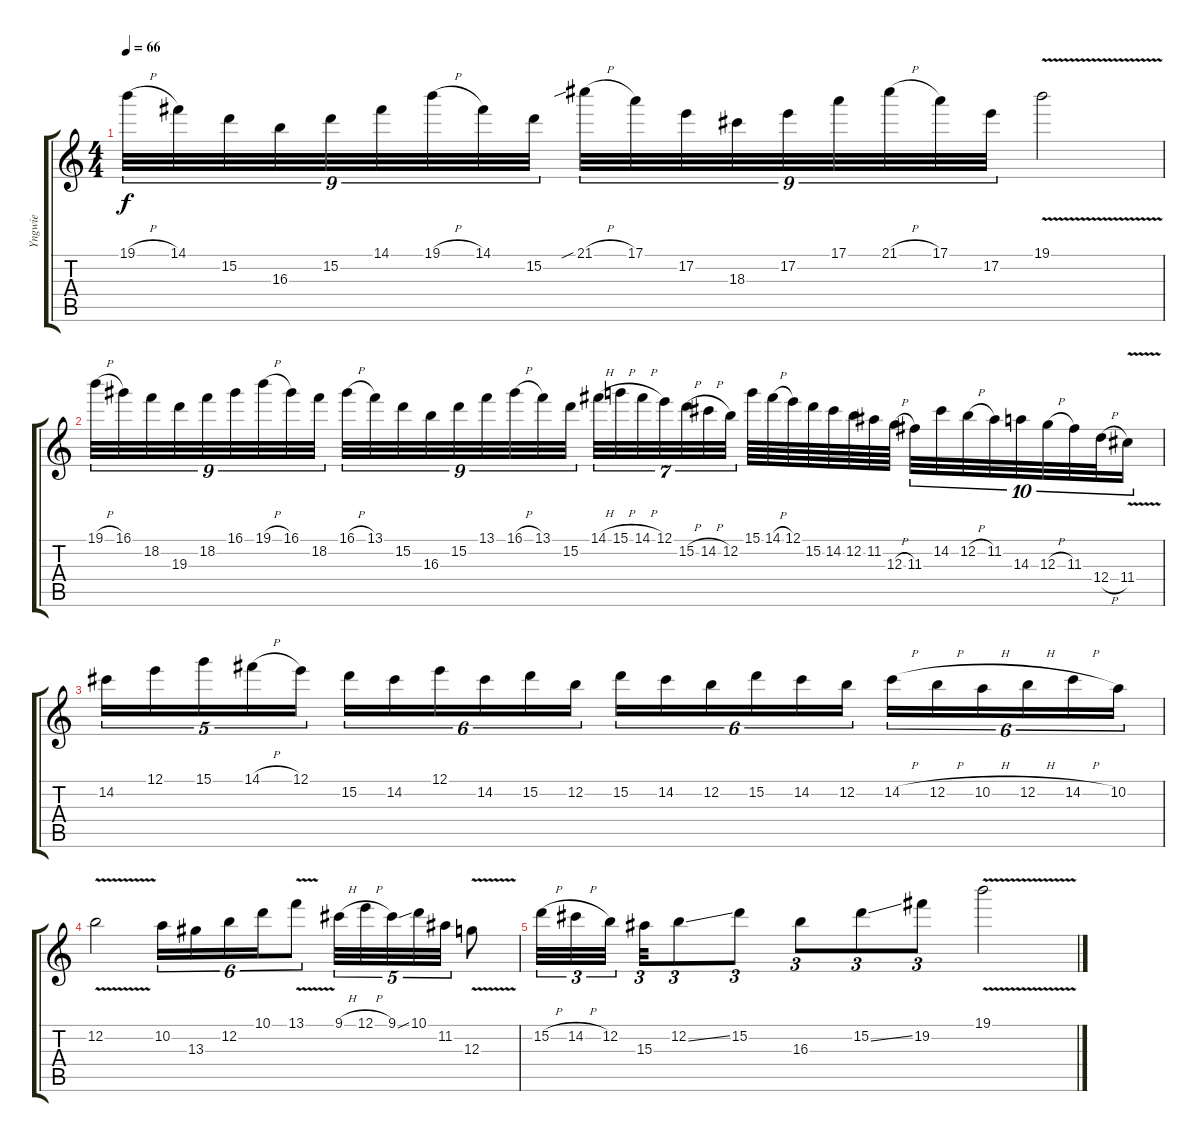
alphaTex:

\track ("Yngwie" "Yngwie") {instrument distortionguitar}
\staff {score tabs}
\tuning (E4 B3 G3 D3 A2 E2) {hide}
\ts (4 4)
\tempo 66
\clef g2
\ks c
19.1{h}.32{tu (9 8) dy f} 14.1.32{tu (9 8)} 15.2.32{tu (9 8)} 16.3.32{tu (9 8)} 15.2.32{tu (9 8)} 14.1.32{tu (9 8)} 19.1{h}.32{tu (9 8)} 14.1.32{tu (9 8)} 15.2.32{tu (9 8)} 21.1{sib h}.32{tu (9 8)} 17.1.32{tu (9 8)} 17.2.32{tu (9 8)} 18.3.32{tu (9 8)} 17.2.32{tu (9 8)} 17.1.32{tu (9 8)} 21.1{h}.32{tu (9 8)} 17.1.32{tu (9 8)} 17.2.32{tu (9 8)} 19.1{v}.2 |
19.1{h}.32{tu (9 8)} 16.1.32{tu (9 8)} 18.2.32{tu (9 8)} 19.3.32{tu (9 8)} 18.2.32{tu (9 8)} 16.1.32{tu (9 8)} 19.1{h}.32{tu (9 8)} 16.1.32{tu (9 8)} 18.2.32{tu (9 8)} 16.1{h}.32{tu (9 8)} 13.1.32{tu (9 8)} 15.2.32{tu (9 8)} 16.3.32{tu (9 8)} 15.2.32{tu (9 8)} 13.1.32{tu (9 8)} 16.1{h}.32{tu (9 8)} 13.1.32{tu (9 8)} 15.2.32{tu (9 8)} 14.1{h}.32{tu (7 4)} 15.1{h}.32{tu (7 4)} 14.1{h}.32{tu (7 4)} 12.1.32{tu (7 4)} 15.2{h}.32{tu (7 4)} 14.2{h}.32{tu (7 4)} 12.2.32{tu (7 4)} 15.1.64 14.1{h}.64 12.1.64 15.2.64 14.2.64 12.2.64 11.2.64 12.3{h}.64 11.3.32{tu (10 8)} 14.2.32{tu (10 8)} 12.2{h}.32{tu (10 8)} 11.2.32{tu (10 8)} 14.3.32{tu (10 8)} 12.3{h}.32{tu (10 8)} 11.3.32{tu (10 8)} 12.4{h}.32{tu (10 8)} 11.4{v}.16{tu (10 8)} |
14.2.16{tu (5 4)} 12.1.16{tu (5 4)} 15.1.16{tu (5 4)} 14.1{h}.16{tu (5 4)} 12.1.16{tu (5 4)} 15.2.16{tu (6 4)} 14.2.16{tu (6 4)} 12.1.16{tu (6 4)} 14.2.16{tu (6 4)} 15.2.16{tu (6 4)} 12.2.16{tu (6 4)} 15.2.16{tu (6 4)} 14.2.16{tu (6 4)} 12.2.16{tu (6 4)} 15.2.16{tu (6 4)} 14.2.16{tu (6 4)} 12.2.16{tu (6 4)} 14.2{h}.16{tu (6 4)} 12.2{h}.16{tu (6 4)} 10.2{h}.16{tu (6 4)} 12.2{h}.16{tu (6 4)} 14.2{h}.16{tu (6 4)} 10.2.16{tu (6 4)} |
12.2{v}.2 10.2.16{tu (6 4)} 13.3.16{tu (6 4)} 12.2.16{tu (6 4)} 10.1.16{tu (6 4)} 13.1{v}.8{tu (6 4)} 9.1{h}.32{tu (5 4)} 12.1{h}.32{tu (5 4)} 9.1{ss}.32{tu (5 4)} 10.1.32{tu (5 4)} 11.2.32{tu (5 4)} 12.3{v}.8 |
15.2{h}.32{tu (3 2)} 14.2{h}.32{tu (3 2)} 12.2.32{tu (3 2)} 15.3.32{tu (3 2)} 12.2{ss}.8{tu (3 2)} 15.2.8{tu (3 2)} 16.3.8{tu (3 2)} 15.2{ss}.8{tu (3 2)} 19.2.8{tu (3 2)} 19.1{v}.2
